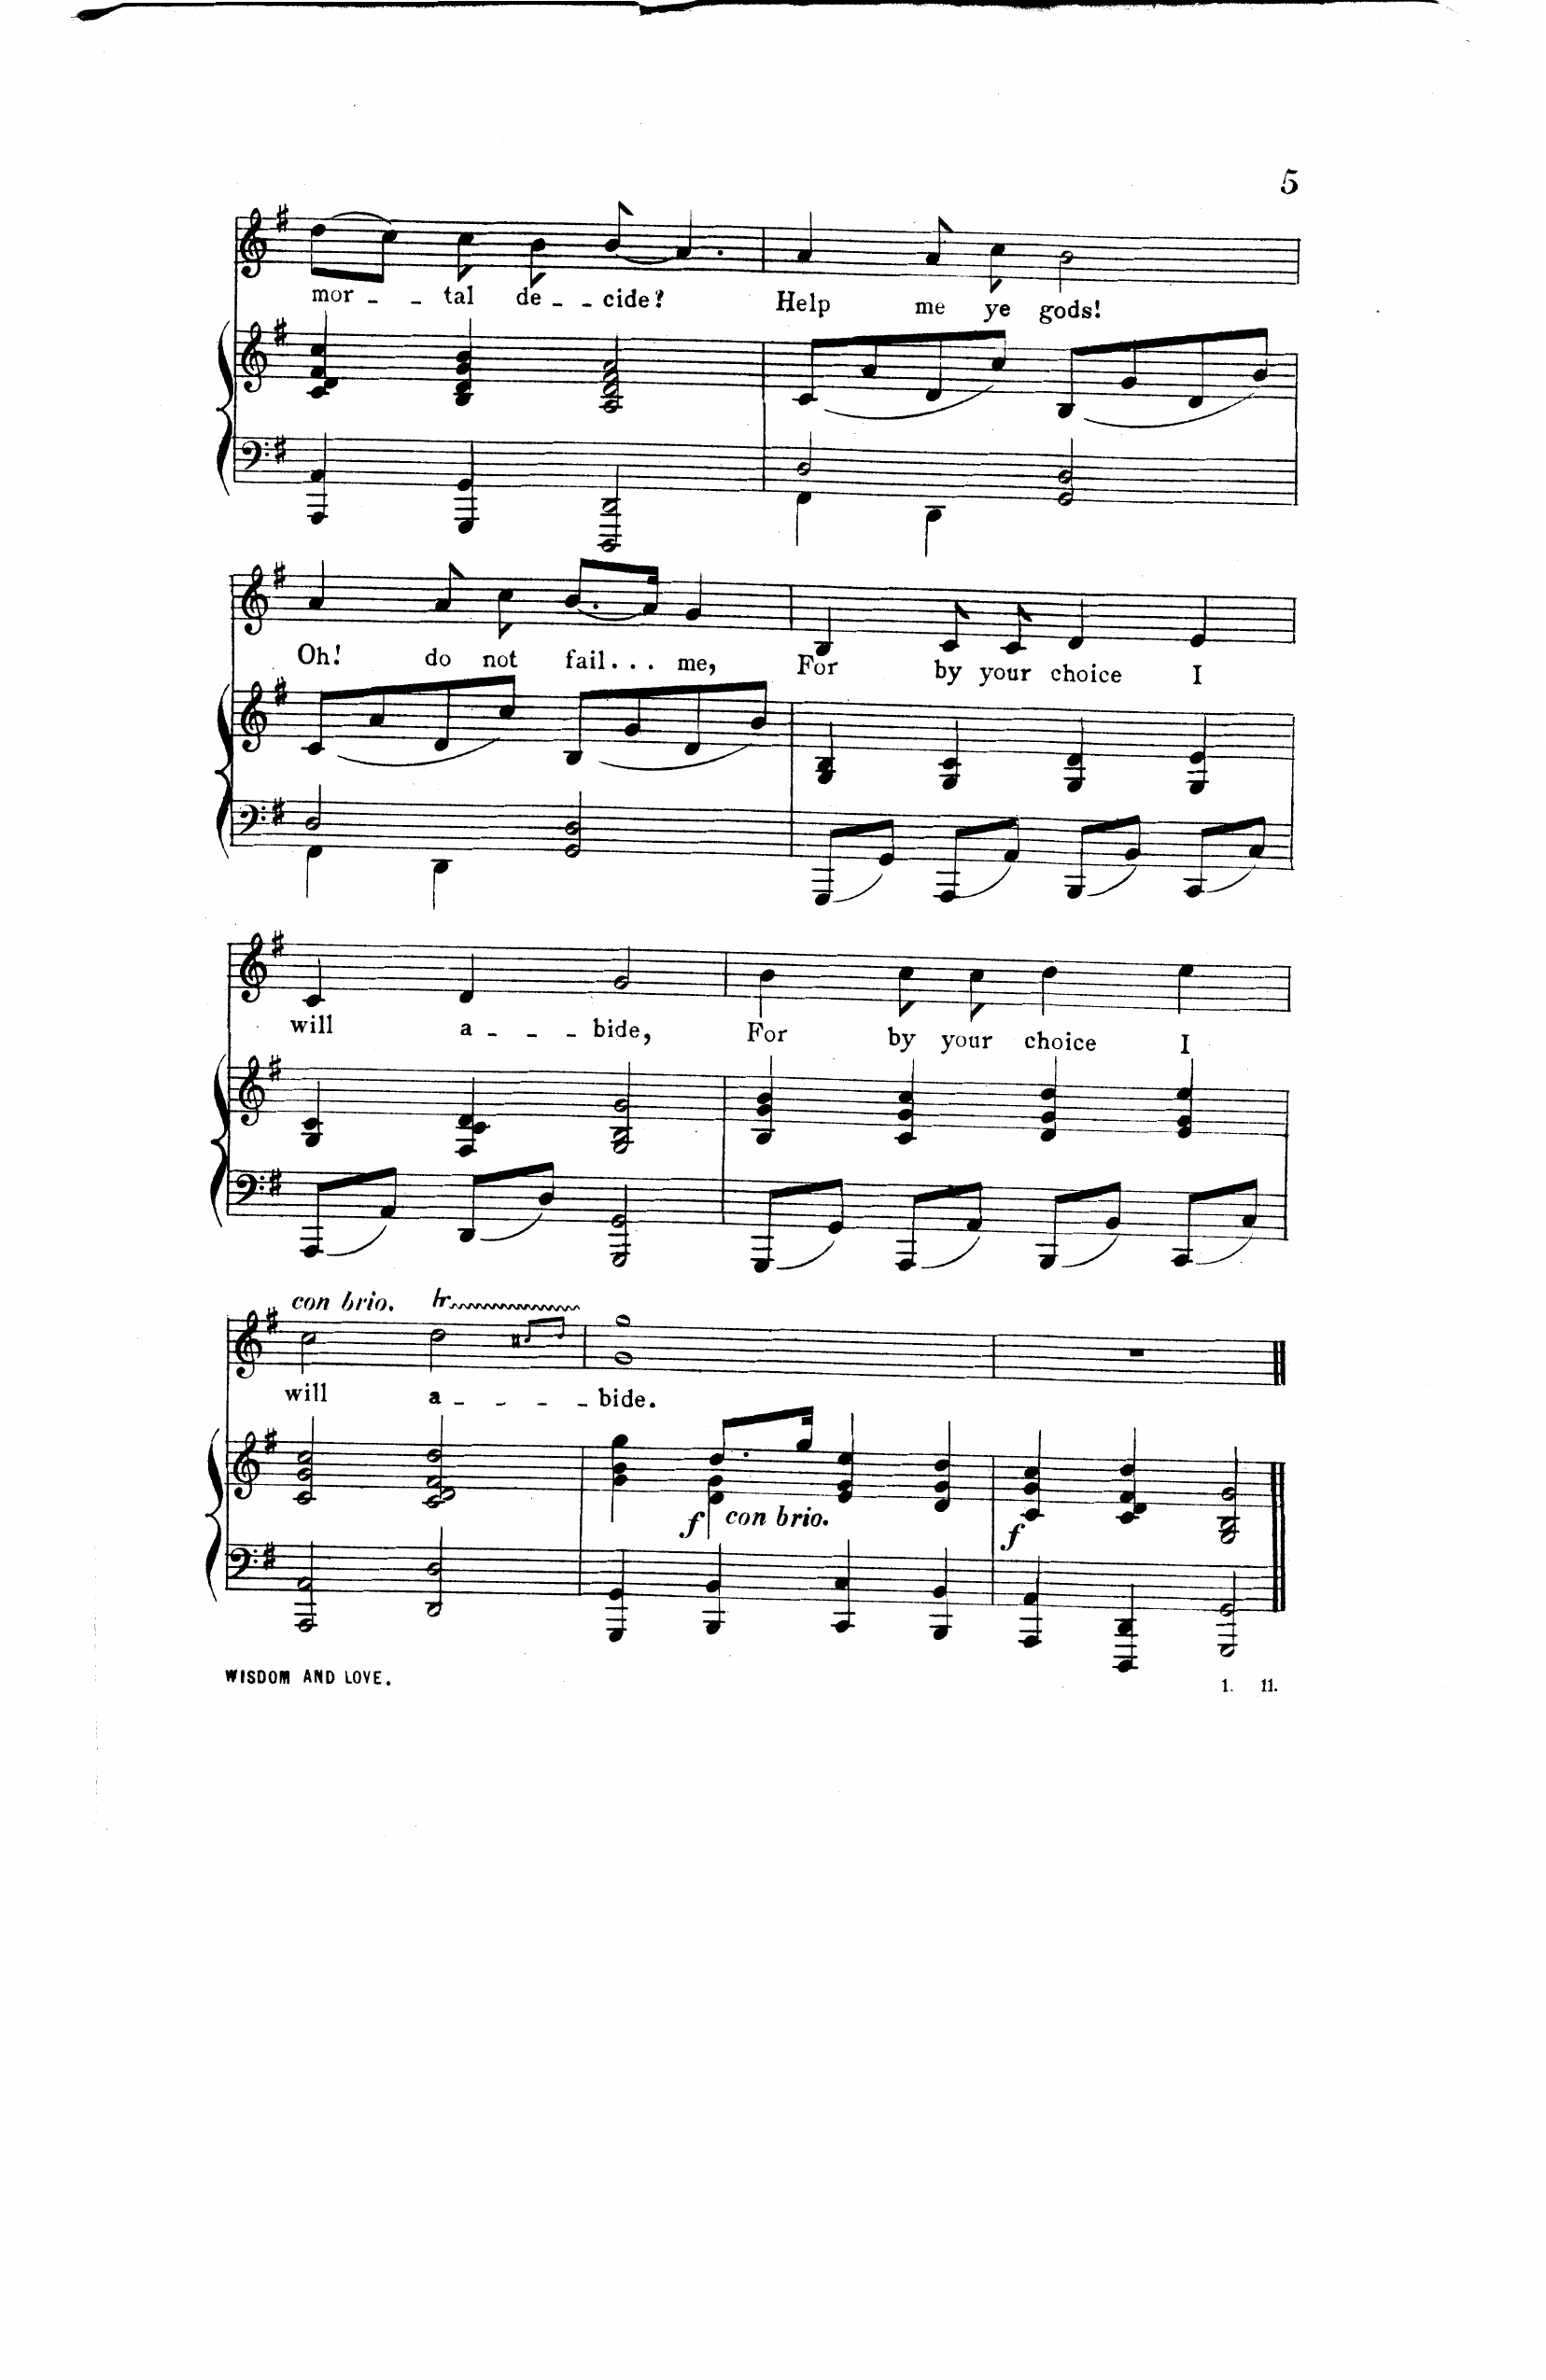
**kern	**kern	**dynam	**kern	**text
*part2	*part2	*part2	*part1	*part1
*staff3	*staff2	*staff2/3	*staff1	*staff1
*I"Piano	*	*	*I"Voice	*
*I'Pno	*	*	*	*
*clefF4	*clefG2	*	*clefG2	*
*k[f#]	*k[f#]	*	*k[f#]	*
*M4/4	*M4/4	*	*M4/4	*
*met(c)	*met(c)	*	*met(c)	*
=39	=39	=39	=39	=39
4AAA/ 4AA/	4c/ 4d/ 4f#/ 4cc/	.	(8dd\L	mor-
.	.	.	8cc\J)	.
4GGG/ 4GG/	4B/ 4d/ 4g/ 4b/	.	8cc\	-tal
.	.	.	8b\	de-
2DDD/ 2DD/	2A/ 2d/ 2f#/ 2a/	.	(<8b/	-cide?
.	.	.	4.a/)	.
=40	=40	=40	=40	=40
*^	*	*	*	*
2D/	4FF#\	(8c/L	.	4a/	Help
.	.	8a/	.	.	.
.	4DD\	8d/	.	8a/	me
.	.	8cc/J)	.	8cc\	ye
2GG/ 2D/	2ryy	(8B/L	.	2b\	gods!
.	.	8g/	.	.	.
.	.	8d/	.	.	.
.	.	8b/J)	.	.	.
=41	=41	=41	=41	=41	=41
2D/	4FF#\	(8c/L	.	4a/	Oh!
.	.	8a/	.	.	.
.	4DD\	8d/	.	8a/	do
.	.	8cc/J)	.	8cc\	not
2GG/ 2D/	2ryy	(8d/L	.	(8.b/L	fail
.	.	8g/	.	.	.
.	.	.	.	16a/Jk)	.
.	.	8d/	.	4g/	me,
.	.	8b/J)	.	.	.
*v	*v	*	*	*	*
=42	=42	=42	=42	=42
8GGG/L	4G/ 4B/	.	4B/	For
8GG/J	.	.	.	.
8AAA/L	4G/ 4c/	.	8c/	by
8AA/J	.	.	8c/	your
8BBB/L	4G/ 4d/	.	4d/	choice
8BB/J	.	.	.	.
8CC/L	4G/ 4e/	.	4e/	I
8C/J	.	.	.	.
=43	=43	=43	=43	=43
8AAA/L	4G/ 4c/	.	4c/	will
8AA/J	.	.	.	.
8DD/L	4F#/ 4c/ 4d/	.	4d/	a-
8D/J	.	.	.	.
2GGG/ 2GG/	2G/ 2B/ 2g/	.	2g/	-bide,
=44	=44	=44	=44	=44
8GGG/L	4B/ 4g/ 4b/	.	4b\	For
8GG/J	.	.	.	.
8AAA/L	4c/ 4g/ 4cc/	.	8cc\	by
8AA/J	.	.	8cc\	your
8BBB/L	4d/ 4g/ 4dd/	.	4dd\	choice
8BB/J	.	.	.	.
8CC/L	4e/ 4g/ 4ee/	.	4ee\	I
8C/J	.	.	.	.
=45	=45	=45	=45	=45
!	!	!	!LO:TX:i:t=con brio	!
2AAA/ 2AA/	2c/ 2g/ 2cc/	.	2cc\	will
2DD/ 2D/	2c/ 2d/ 2f#/ 2dd/	.	2ddT\	a-
.	.	.	8qcc#X/L	.
.	.	.	8qdd/J	.
=46	=46	=46	=46	=46
*	*^	*	*^	*
4GGG/ 4GG/	4g\ 4b\ 4gg\	4ryy	.	1g	1gg	-bide.
!	!	!	!LO:DY:b	!	!	!
!	!	!	!LO:DY:n=1:b	!	!	!
4BBB/ 4BB/	8.dd/L	4d\ 4g\	f other-dynamics	.	.	.
.	16gg/Jk	.	.	.	.	.
4CC/ 4C/	4e/ 4g/ 4ee/	2ryy	.	.	.	.
4BBB/ 4BB/	4d/ 4g/ 4dd/	.	.	.	.	.
*	*v	*v	*	*	*	*
*	*	*	*v	*v	*
=47	=47	=47	=47	=47
!	!	!LO:DY:b	!	!
4AAA/ 4AA/	4c/ 4g/ 4cc/	f	1r	.
4DDD/ 4DD/	4c/ 4d/ 4f#/ 4dd/	.	.	.
2GGG/ 2GG/	2G/ 2B/ 2g/	.	.	.
==	==	==	==	==
*-	*-	*-	*-	*-
